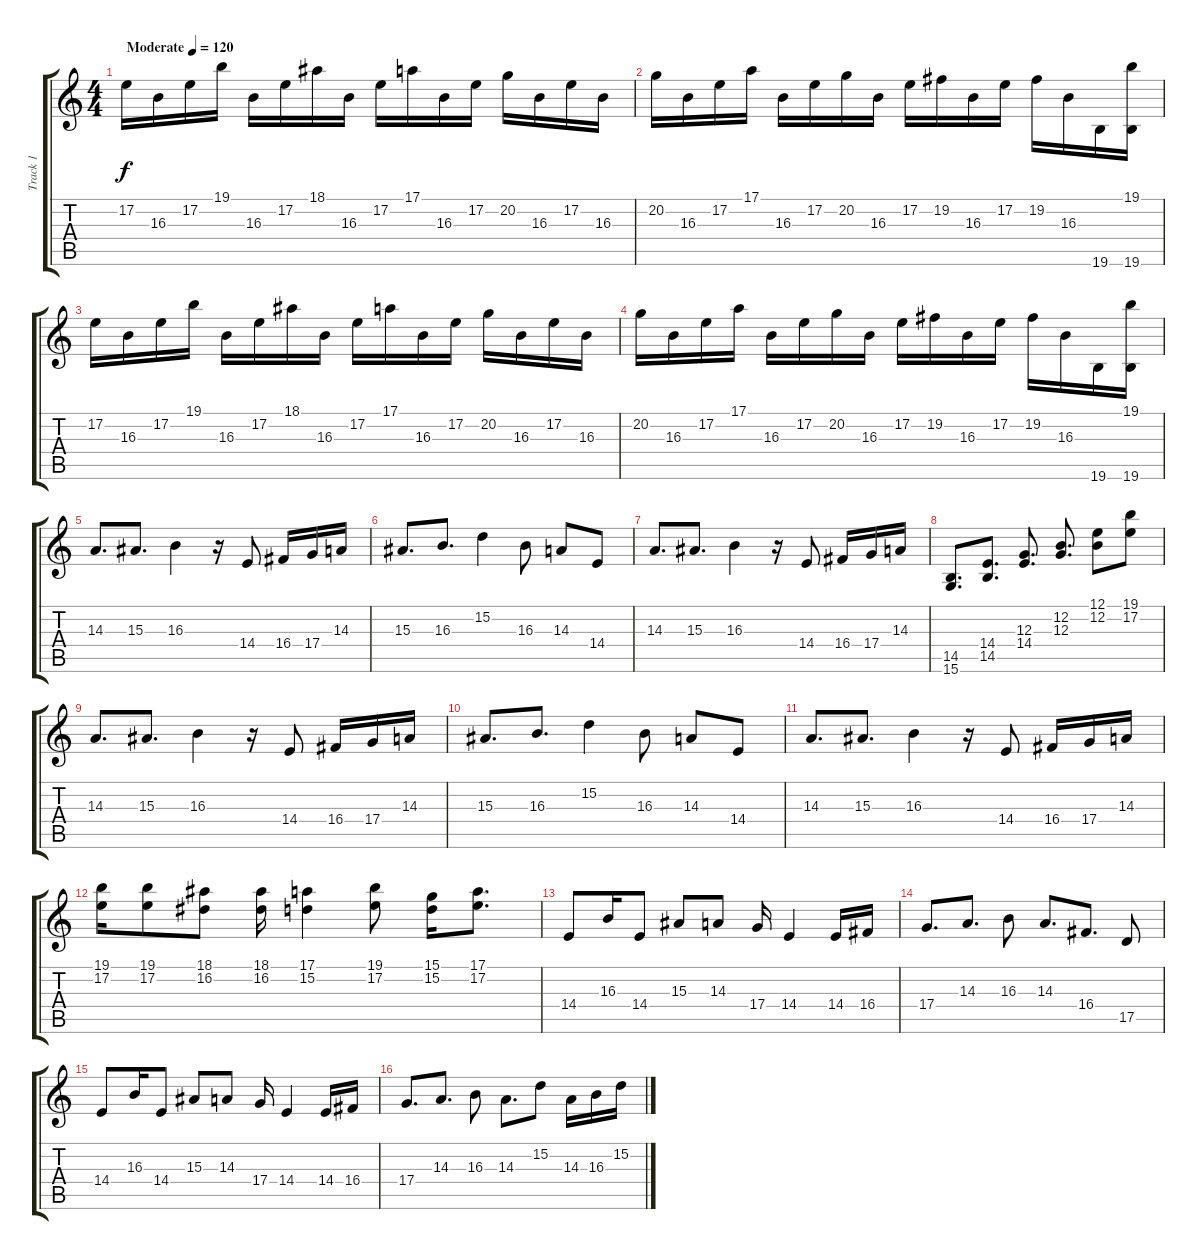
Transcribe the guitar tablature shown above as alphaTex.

\track ("Track 1" "Track 1") {instrument acousticgrandpiano}
\staff {score tabs}
\tuning (E4 B3 G3 D3 A2 E2) {hide}
\ts (4 4)
\tempo (120 "Moderate")
\clef g2
\ks c
17.2.16{dy f instrument acousticgrandpiano} 16.3.16 17.2.16 19.1.16 16.3.16 17.2.16 18.1.16 16.3.16 17.2.16 17.1.16 16.3.16 17.2.16 20.2.16 16.3.16 17.2.16 16.3.16 |
20.2.16 16.3.16 17.2.16 17.1.16 16.3.16 17.2.16 20.2.16 16.3.16 17.2.16 19.2.16 16.3.16 17.2.16 19.2.16 16.3.16 19.6.16 (19.1 19.6).16 |
17.2.16 16.3.16 17.2.16 19.1.16 16.3.16 17.2.16 18.1.16 16.3.16 17.2.16 17.1.16 16.3.16 17.2.16 20.2.16 16.3.16 17.2.16 16.3.16 |
20.2.16 16.3.16 17.2.16 17.1.16 16.3.16 17.2.16 20.2.16 16.3.16 17.2.16 19.2.16 16.3.16 17.2.16 19.2.16 16.3.16 19.6.16 (19.1 19.6).16 |
14.3.8{d instrument frenchhorn} 15.3.8{d} 16.3.4 r.16 14.4.8 16.4.16 17.4.16 14.3.16 |
15.3.8{d} 16.3.8{d} 15.2.4 16.3.8 14.3.8 14.4.8 |
14.3.8{d} 15.3.8{d} 16.3.4 r.16 14.4.8 16.4.16 17.4.16 14.3.16 |
(14.5 15.6).8{d} (14.4 14.5).8{d} (12.3 14.4).8{d} (12.2 12.3).8{d} (12.1 12.2).8 (19.1 17.2).8 |
14.3.8{d} 15.3.8{d} 16.3.4 r.16 14.4.8 16.4.16 17.4.16 14.3.16 |
15.3.8{d} 16.3.8{d} 15.2.4 16.3.8 14.3.8 14.4.8 |
14.3.8{d} 15.3.8{d} 16.3.4 r.16 14.4.8 16.4.16 17.4.16 14.3.16 |
(19.1 17.2).16 (19.1 17.2).8 (18.1 16.2).8 (18.1 16.2).16 (17.1 15.2).4 (19.1 17.2).8 (15.1 15.2).16 (17.1 17.2).8{d} |
14.4.8{instrument drawbarorgan} 16.3.16 14.4.8 15.3.8 14.3.8 17.4.16 14.4.4 14.4.16 16.4.16 |
17.4.8{d} 14.3.8{d} 16.3.8 14.3.8{d} 16.4.8{d} 17.5.8 |
14.4.8 16.3.16 14.4.8 15.3.8 14.3.8 17.4.16 14.4.4 14.4.16 16.4.16 |
17.4.8{d} 14.3.8{d} 16.3.8 14.3.8{d} 15.2.8 14.3.16 16.3.16 15.2.16
